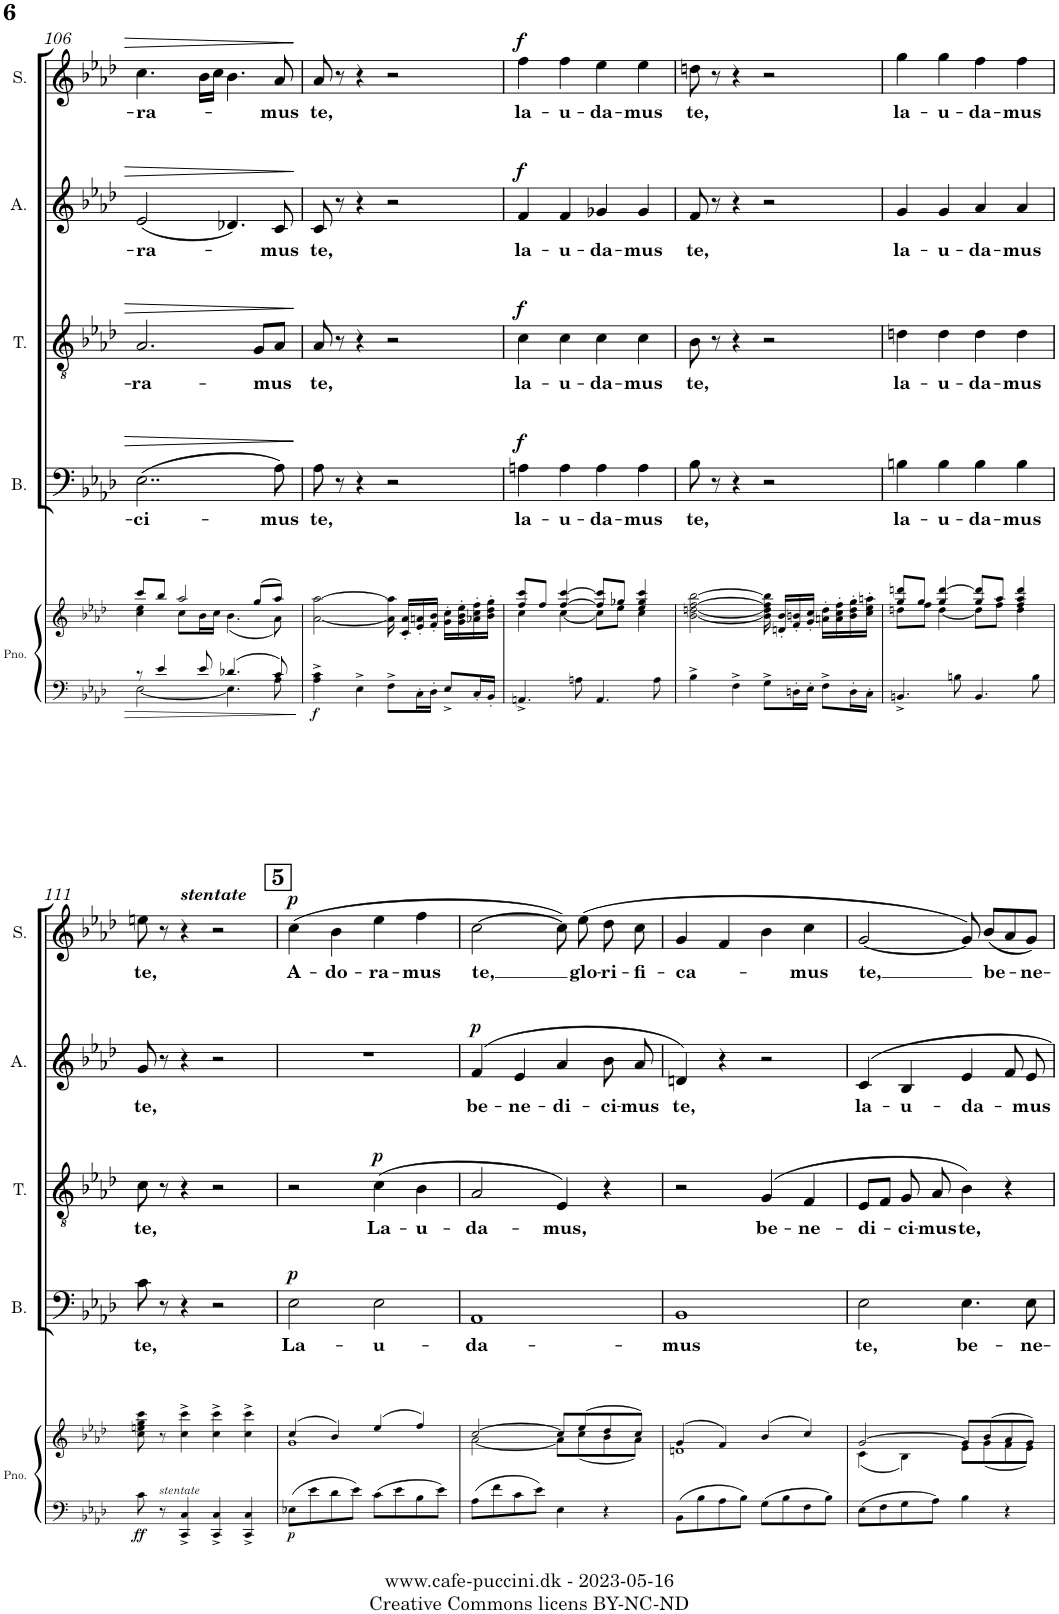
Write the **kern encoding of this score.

**kern	**kern	**dynam	**kern	**text	**dynam	**kern	**text	**dynam	**kern	**text	**dynam	**kern	**text	**dynam
*part5	*part5	*part5	*part4	*part4	*part4	*part3	*part3	*part3	*part2	*part2	*part2	*part1	*part1	*part1
*staff6	*staff5	*staff5/6	*staff4	*staff4	*staff4	*staff3	*staff3	*staff3	*staff2	*staff2	*staff2	*staff1	*staff1	*staff1
*I"Piano	*	*	*I"Bass	*	*	*I"Tenor	*	*	*I"Alto	*	*	*I"Soprano	*	*
*I'Pno.	*	*	*I'B.	*	*	*I'T.	*	*	*I'A.	*	*	*I'S.	*	*
!!LO:PB:g=z
*clefF4	*clefG2	*	*clefF4	*	*	*clefGv2	*	*	*clefG2	*	*	*clefG2	*	*
*k[b-e-a-d-]	*k[b-e-a-d-]	*	*k[b-e-a-d-]	*	*	*k[b-e-a-d-]	*	*	*k[b-e-a-d-]	*	*	*k[b-e-a-d-]	*	*
*M4/4	*M4/4	*	*M4/4	*	*	*M4/4	*	*	*M4/4	*	*	*M4/4	*	*
*met(c)	*met(c)	*	*met(c)	*	*	*met(c)	*	*	*met(c)	*	*	*met(c)	*	*
=106	=106	=106	=106	=106	=106	=106	=106	=106	=106	=106	=106	=106	=106	=106
*^	*^	*	*	*	*	*	*	*	*	*	*	*	*	*
!	!	!	!	!	!	!LO:LY:b	!	!	!LO:LY:b	!	!	!LO:LY:b	!	!	!LO:LY:b	!
8r	[2E-\	8ccc/L	4cc\ 4ee-\	.	(2..E-\	ci-	.	2.A-/	-ra-	.	(2e-/	-ra-	.	4.cc\	-ra-	.
4e-/	.	8bb-/J	.	.	.	.	.	.	.	.	.	.	.	.	.	.
.	.	2aa-/	8cc\L	.	.	.	.	.	.	.	.	.	.	.	.	.
8e-/	.	.	16b-\L	.	.	.	.	.	.	.	.	.	.	16b-\LL	.	.
.	.	.	16cc\JJ	.	.	.	.	.	.	.	.	.	.	16cc\JJ	.	.
4.d-X/	4.E-\]	.	(<4.b-\	.	.	.	.	.	.	.	4.d-X/)	.	.	4.b-\	.	.
!	!	!	!	!	!	!	!	!	!LO:LY:b	!	!	!	!	!	!	!
.	.	(8gg/L	.	.	.	.	.	8G/L	-mus	.	.	.	.	.	.	.
!	!	!	!	!	!	!LO:LY:b	!	!	!	!	!	!LO:LY:b	!	!	!LO:LY:b	!
8c/	8A-\	8aa-/J)	8a-\)	.	8A-\)	-mus	.	8A-/J	.	.	8c/	-mus	.	8a-/	-mus	.
=107	=107	=107	=107	=107	=107	=107	=107	=107	=107	=107	=107	=107	=107	=107	=107	=107
!	!	!	!	!LO:DY:b=2	!	!LO:LY:b	!	!	!LO:LY:b	!	!	!LO:LY:b	!	!	!LO:LY:b	!
*v	*v	*	*	*	*	*	*	*	*	*	*	*	*	*	*	*
*	*v	*v	*	*	*	*	*	*	*	*	*	*	*	*	*
4A-\^ 4c\^	[2a-\ [2aa-\	f	8A-\	te,	.	8A-/	te,	.	8c/	te,	.	8a-/	te,	.
.	.	.	8r	.	.	8r	.	.	8r	.	.	8r	.	.
4E-^\	.	.	4r	.	.	4r	.	.	4r	.	.	4r	.	.
8F^\L	16a-\] 16aa-\]	.	2r	.	.	2r	.	.	2r	.	.	2r	.	.
.	16c/' 16a-/'LL	.	.	.	.	.	.	.	.	.	.	.	.	.
16C'\L	16e-/' 16an/'	.	.	.	.	.	.	.	.	.	.	.	.	.
16D-'\JJ	16f/' 16b-/'JJ	.	.	.	.	.	.	.	.	.	.	.	.	.
8E-^/L	16g\' 16cc\'LL	.	.	.	.	.	.	.	.	.	.	.	.	.
.	16g\' 16b-\' 16ee-\'	.	.	.	.	.	.	.	.	.	.	.	.	.
16C'/L	16a-X\' 16cc\' 16ff\'	.	.	.	.	.	.	.	.	.	.	.	.	.
16BB-'/JJ	16b-\' 16dd-\' 16gg\'JJ	.	.	.	.	.	.	.	.	.	.	.	.	.
=108	=108	=108	=108	=108	=108	=108	=108	=108	=108	=108	=108	=108	=108	=108
*	*^	*	*	*	*	*	*	*	*	*	*	*	*	*
!	!	!	!	!	!LO:LY:b	!LO:DY:a	!	!LO:LY:b	!LO:DY:a	!	!LO:LY:b	!LO:DY:a	!	!LO:LY:b	!LO:DY:a
4.AAn^/	8ff/ 8ccc/L	4cc\	.	4An\	la-	f	4c\	la-	f	4f/	la-	f	4ff\	la-	f
.	8ff/J	.	.	.	.	.	.	.	.	.	.	.	.	.	.
!	!	!	!	!	!LO:LY:b	!	!	!LO:LY:b	!	!	!LO:LY:b	!	!	!LO:LY:b	!
.	[4ff/ [4ccc/	[4cc\	.	4A\	-u-	.	4c\	-u-	.	4f/	-u-	.	4ff\	-u-	.
8An\	.	.	.	.	.	.	.	.	.	.	.	.	.	.	.
!	!	!	!	!	!LO:LY:b	!	!	!LO:LY:b	!	!	!LO:LY:b	!	!	!LO:LY:b	!
4.AA/	8ff/] 8ccc/]L	8cc\L]	.	4A\	-da-	.	4c\	-da-	.	4g-X/	-da-	.	4ee-\	-da-	.
.	8gg-X/J	8ee-\J	.	.	.	.	.	.	.	.	.	.	.	.	.
!	!	!	!	!	!LO:LY:b	!	!	!LO:LY:b	!	!	!LO:LY:b	!	!	!LO:LY:b	!
.	4ee-/ 4gg-/ 4ccc/	4cc\	.	4A\	-mus	.	4c\	-mus	.	4g-/	-mus	.	4ee-\	-mus	.
8A\	.	.	.	.	.	.	.	.	.	.	.	.	.	.	.
*	*v	*v	*	*	*	*	*	*	*	*	*	*	*	*	*
=109	=109	=109	=109	=109	=109	=109	=109	=109	=109	=109	=109	=109	=109	=109
!	!	!	!	!LO:LY:b	!	!	!LO:LY:b	!	!	!LO:LY:b	!	!	!LO:LY:b	!
4B-^\	[2b-\ [2ddn\ [2ff\ [2bb-\	.	8B-\	te,	.	8B-\	te,	.	8f/	te,	.	8ddn\	te,	.
.	.	.	8r	.	.	8r	.	.	8r	.	.	8r	.	.
4F^\	.	.	4r	.	.	4r	.	.	4r	.	.	4r	.	.
8G^\L	16b-\] 16dd\] 16ff\] 16bb-\]	.	2r	.	.	2r	.	.	2r	.	.	2r	.	.
.	16dn/' 16b-/'LL	.	.	.	.	.	.	.	.	.	.	.	.	.
16Dn'\L	16f/' 16bn/'	.	.	.	.	.	.	.	.	.	.	.	.	.
16E-'\JJ	16g/' 16cc/'JJ	.	.	.	.	.	.	.	.	.	.	.	.	.
8F^\L	16an\' 16dd\'LL	.	.	.	.	.	.	.	.	.	.	.	.	.
.	16a\' 16cc\' 16ff\'	.	.	.	.	.	.	.	.	.	.	.	.	.
16D'\L	16b\' 16dd\' 16gg\'	.	.	.	.	.	.	.	.	.	.	.	.	.
16C'\JJ	16cc\' 16ee-\' 16aan\'JJ	.	.	.	.	.	.	.	.	.	.	.	.	.
=110	=110	=110	=110	=110	=110	=110	=110	=110	=110	=110	=110	=110	=110	=110
*	*^	*	*	*	*	*	*	*	*	*	*	*	*	*
!	!	!	!	!	!LO:LY:b	!	!	!LO:LY:b	!	!	!LO:LY:b	!	!	!LO:LY:b	!
4.BBn^/	8gg/ 8dddn/L	8ddn\L	.	4Bn\	la-	.	4dn\	la-	.	4g/	la-	.	4gg\	la-	.
.	8gg/J	8ff\J	.	.	.	.	.	.	.	.	.	.	.	.	.
!	!	!	!	!	!LO:LY:b	!	!	!LO:LY:b	!	!	!LO:LY:b	!	!	!LO:LY:b	!
.	4gg/ [4ddd/	[4dd\	.	4B\	-u-	.	4d\	-u-	.	4g/	-u-	.	4gg\	-u-	.
8Bn\	.	.	.	.	.	.	.	.	.	.	.	.	.	.	.
!	!	!	!	!	!LO:LY:b	!	!	!LO:LY:b	!	!	!LO:LY:b	!	!	!LO:LY:b	!
4.BB/	8gg/ 8ddd/]L	8dd\L]	.	4B\	-da-	.	4d\	-da-	.	4a-/	-da-	.	4ff\	-da-	.
.	8aa-/J	8ff\J	.	.	.	.	.	.	.	.	.	.	.	.	.
!	!	!	!	!	!LO:LY:b	!	!	!LO:LY:b	!	!	!LO:LY:b	!	!	!LO:LY:b	!
.	4ff/ 4aa-/ 4ddd/	4dd\	.	4B\	-mus	.	4d\	-mus	.	4a-/	-mus	.	4ff\	-mus	.
8B\	.	.	.	.	.	.	.	.	.	.	.	.	.	.	.
*	*v	*v	*	*	*	*	*	*	*	*	*	*	*	*	*
!!LO:LB:g=z
=111	=111	=111	=111	=111	=111	=111	=111	=111	=111	=111	=111	=111	=111	=111
!	!	!LO:DY:b=2	!	!LO:LY:b	!	!	!LO:LY:b	!	!	!LO:LY:b	!	!	!LO:LY:b	!
8c\	8cc\ 8een\ 8gg\ 8ccc\	ff	8c\	te,	.	8c\	te,	.	8g/	te,	.	8een\	te,	.
!LO:TX:a:i:t=stentate	!	!	!	!	!	!	!	!	!	!	!	!	!	!
8r	8r	.	8r	.	.	8r	.	.	8r	.	.	8r	.	.
4CC/^ 4C/^	4cc\^ 4ccc\^	.	4r	.	.	4r	.	.	4r	.	.	4r	.	.
4CC/^ 4C/^	4cc\^ 4ccc\^	.	2r	.	.	2r	.	.	2r	.	.	2r	.	.
4CC/^ 4C/^	4cc\^ 4ccc\^	.	.	.	.	.	.	.	.	.	.	.	.	.
=112	=112	=112	=112	=112	=112	=112	=112	=112	=112	=112	=112	=112	=112	=112
*	*^	*	*	*	*	*	*	*	*	*	*	*	*	*
!	!	!	!LO:DY:b=2	!	!LO:LY:b	!LO:DY:a	!	!	!	!	!	!	!	!LO:LY:b	!LO:DY:a
8E-X\L	(4cc/	1g	p	2E-\	La-	p	2r	.	.	1r	.	.	(4cc\	A-	p
8e-\	.	.	.	.	.	.	.	.	.	.	.	.	.	.	.
!	!	!	!	!	!	!	!	!	!	!	!	!	!	!LO:LY:b	!
8d-\	4b-/)	.	.	.	.	.	.	.	.	.	.	.	4b-\	-do-	.
8e-\J	.	.	.	.	.	.	.	.	.	.	.	.	.	.	.
!	!	!	!	!	!LO:LY:b	!	!	!LO:LY:b	!LO:DY:a	!	!	!	!	!LO:LY:b	!
8c\L	(4ee-/	.	.	2E-\	-u-	.	(4c\	La-	p	.	.	.	4ee-\	-ra-	.
8e-\	.	.	.	.	.	.	.	.	.	.	.	.	.	.	.
!	!	!	!	!	!	!	!	!LO:LY:b	!	!	!	!	!	!LO:LY:b	!
8B-\	4ff/)	.	.	.	.	.	4B-\	-u-	.	.	.	.	4ff\	-mus	.
8e-\J	.	.	.	.	.	.	.	.	.	.	.	.	.	.	.
=113	=113	=113	=113	=113	=113	=113	=113	=113	=113	=113	=113	=113	=113	=113	=113
!	!	!	!	!	!LO:LY:b	!	!	!LO:LY:b	!	!	!LO:LY:b	!LO:DY:a	!	!LO:LY:b	!
8A-\L	[2cc/	[2a-\	.	1AA-	-da-	.	2A-/	-da-	.	(>4f/	be-	p	[2cc\	te,	.
8f\	.	.	.	.	.	.	.	.	.	.	.	.	.	.	.
!	!	!	!	!	!	!	!	!	!	!	!LO:LY:b	!	!	!	!
8c\	.	.	.	.	.	.	.	.	.	4e-/	-ne-	.	.	.	.
8e-\J	.	.	.	.	.	.	.	.	.	.	.	.	.	.	.
!	!	!	!	!	!	!	!	!LO:LY:b	!	!	!LO:LY:b	!	!	!	!
4E-\	8cc/L]	8a-\L]	.	.	.	.	4E-/)	-mus,	.	4a-/	-di-	.	8cc\])	.	.
!	!	!	!	!	!	!	!	!	!	!	!	!	!	!LO:LY:b	!
.	(8ee-/	(8cc\	.	.	.	.	.	.	.	.	.	.	(8ee-\	glo-	.
!	!	!	!	!	!	!	!	!	!	!	!LO:LY:b	!	!	!LO:LY:b	!
4r	8dd-/	8b-\	.	.	.	.	4r	.	.	8b-/L	-ci-	.	8dd-\	-ri-	.
!	!	!	!	!	!	!	!	!	!	!	!LO:LY:b	!	!	!LO:LY:b	!
.	8cc/J)	8a-\J)	.	.	.	.	.	.	.	8a-/J	-mus	.	8cc\	-fi-	.
=114	=114	=114	=114	=114	=114	=114	=114	=114	=114	=114	=114	=114	=114	=114	=114
!	!	!	!	!	!LO:LY:b	!	!	!	!	!	!LO:LY:b	!	!	!LO:LY:b	!
8BB-\L	(4g/	1dn	.	1BB-	-mus	.	2r	.	.	4dn/)	te,	.	4g/	-ca-	.
8B-\	.	.	.	.	.	.	.	.	.	.	.	.	.	.	.
8A-\	4f/)	.	.	.	.	.	.	.	.	4r	.	.	4f/	.	.
8B-\J	.	.	.	.	.	.	.	.	.	.	.	.	.	.	.
!	!	!	!	!	!	!	!	!LO:LY:b	!	!	!	!	!	!	!
8G\L	(4b-/	.	.	.	.	.	(>4G/	be-	.	2r	.	.	4b-\	.	.
8B-\	.	.	.	.	.	.	.	.	.	.	.	.	.	.	.
!	!	!	!	!	!	!	!	!LO:LY:b	!	!	!	!	!	!LO:LY:b	!
8F\	4cc/)	.	.	.	.	.	4F/	-ne-	.	.	.	.	4cc\	-mus	.
8B-\J	.	.	.	.	.	.	.	.	.	.	.	.	.	.	.
=115	=115	=115	=115	=115	=115	=115	=115	=115	=115	=115	=115	=115	=115	=115	=115
!	!	!	!	!	!LO:LY:b	!	!	!LO:LY:b	!	!	!LO:LY:b	!	!	!LO:LY:b	!
8E-\L	[2g/	(4c\	.	2E-\	te,	.	8E-/L	-di-	.	4c/	la-	.	[2g/	te,	.
8F\	.	.	.	.	.	.	8F/J	.	.	.	.	.	.	.	.
!	!	!	!	!	!	!	!	!LO:LY:b	!	!	!LO:LY:b	!	!	!	!
8G\	.	4B-\)	.	.	.	.	8G/	-ci-	.	4B-/	-u-	.	.	.	.
!	!	!	!	!	!	!	!	!LO:LY:b	!	!	!	!	!	!	!
8A-\J	.	.	.	.	.	.	8A-/	-mus	.	.	.	.	.	.	.
!	!	!	!	!	!LO:LY:b	!	!	!LO:LY:b	!	!	!LO:LY:b	!	!	!	!
4B-\	8g/L]	8e-\L	.	4.E-\	be-	.	4B-\)	te,	.	4e-/	-da-	.	8g/])	.	.
!	!	!	!	!	!	!	!	!	!	!	!	!	!	!LO:LY:b	!
.	(8b-/	(8g\	.	.	.	.	.	.	.	.	.	.	(8b-/L	be-	.
4r	8a-/	8f\	.	.	.	.	4r	.	.	8f/L	.	.	8a-/	.	.
!	!	!	!	!	!LO:LY:b	!	!	!	!	!	!LO:LY:b	!	!	!LO:LY:b	!
.	8g/J)	8e-\J)	.	8E-\	-ne-	.	.	.	.	8e-/J	-mus	.	8g/J)	-ne-	.
*	*v	*v	*	*	*	*	*	*	*	*	*	*	*	*	*
=	=	=	=	=	=	=	=	=	=	=	=	=	=	=
*-	*-	*-	*-	*-	*-	*-	*-	*-	*-	*-	*-	*-	*-	*-
